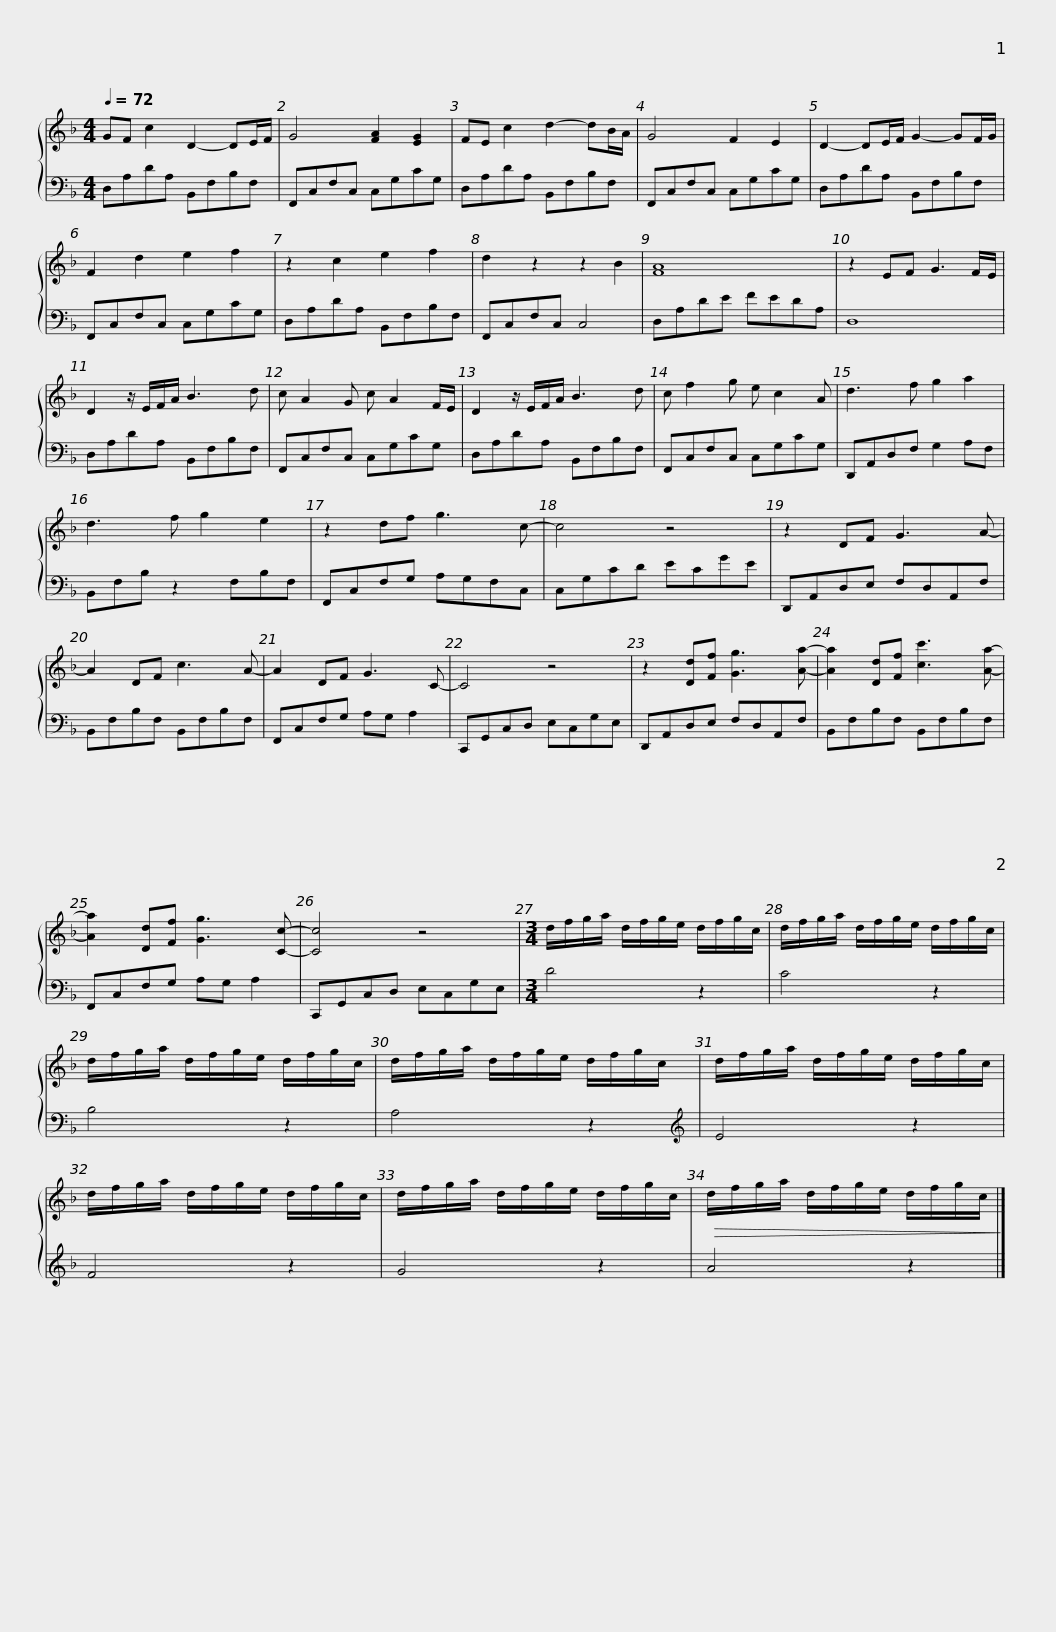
X:1
%%score { 1 | 2 }
L:1/8
Q:1/4=72
M:4/4
I:linebreak $
K:F
V:1 treble
V:2 bass
V:1
 GF c2 D2- DE/F/ | G4 [FA]2 [EG]2 | FE c2 d2- dB/A/ | G4 F2 E2 |$ D2- DE/F/ G2- GF/G/ | %5
 F2 d2 e2 f2 | z2 c2 e2 f2 | d2 z2 z2 B2 | [FA]8 |$ z2 EF G3 F/E/ | %10
 D2 z/ E/F/A/ B3 d | c A2 G c A2 F/E/ | D2 z/ E/F/A/ B3 d |$ c f2 g e c2 A | d3 f g2 a2 | %15
 d3 f g2 e2 | z2 df g3 c- | c4 z4 |$ z2 DF G3 A- | A2 DF c3 A- | %20
 A2 DF G3 C- | C4 z4 | z2 [Dd][Ff] [Gg]3 [Aa]- |$ [Aa]2 [Dd][Ff] [cc']3 [Aa]- | [Aa]2 [Dd][Ff] [Gg]3 [Cc]- | %25
 [Cc]4 z4 |[M:3/4] d/f/g/a/ d/f/g/e/ d/f/g/c/ |$ d/f/g/a/ d/f/g/e/ d/f/g/c/ | d/f/g/a/ d/f/g/e/ d/f/g/c/ | d/f/g/a/ d/f/g/e/ d/f/g/c/ |$ %30
 d/f/g/a/ d/f/g/e/ d/f/g/c/ | d/f/g/a/ d/f/g/e/ d/f/g/c/ | d/f/g/a/ d/f/g/e/ d/f/g/c/ |$!>(! d/f/g/a/ d/f/g/e/ d/f/g/c/!>)! |] %34
V:2
 D,A,DA, B,,F,B,F, | F,,C,F,C, C,G,CG, | D,A,DA, B,,F,B,F, | F,,C,F,C, C,G,CG, |$ D,A,DA, B,,F,B,F, | %5
 F,,C,F,C, C,G,CG, | D,A,DA, B,,F,B,F, | F,,C,F,C, C,4 | D,A,DE FEDA, |$ D,8 | %10
 D,A,DA, B,,F,B,F, | F,,C,F,C, C,G,CG, | D,A,DA, B,,F,B,F, |$ F,,C,F,C, C,G,CG, | D,,A,,D,F, G,2 A,F, | %15
 B,,F,B, z2 F,B,F, | F,,C,F,G, A,G,F,C, | C,G,CD ECGE |$ D,,A,,D,E, F,D,A,,F, | B,,F,B,F, B,,F,B,F, | %20
 F,,C,F,G, A,G, A,2 | C,,G,,C,D, E,C,G,E, | D,,A,,D,E, F,D,A,,F, |$ B,,F,B,F, B,,F,B,F, | F,,C,F,G, A,G, A,2 | %25
 C,,G,,C,D, E,C,G,E, |[M:3/4] D4 z2 |$ C4 z2 | B,4 z2 | A,4 z2 |$ %30
[K:treble] E4 z2 | F4 z2 | G4 z2 |$ A4 z2 |] %34
